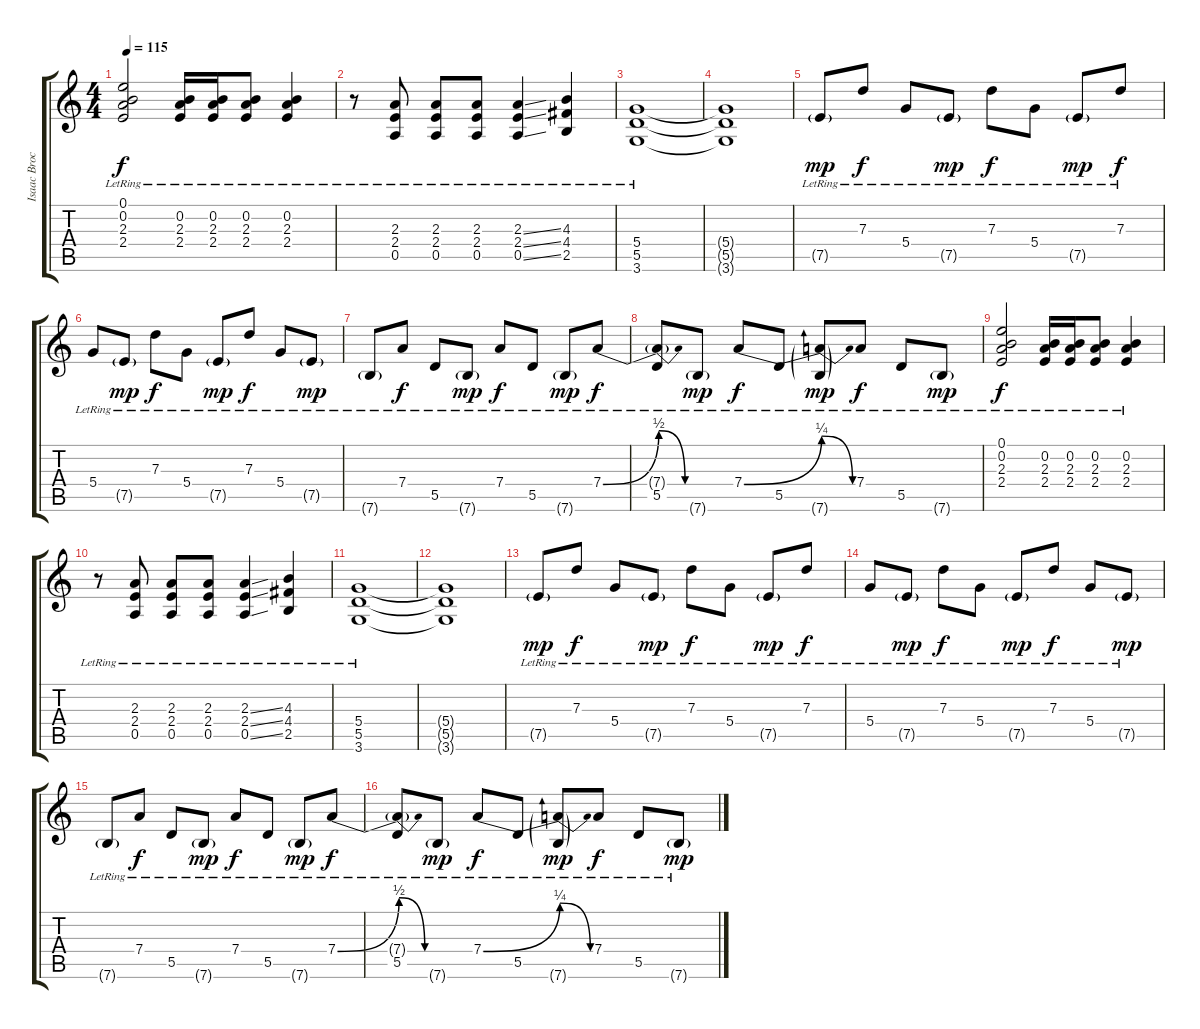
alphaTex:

\track ("Isaac Brock" "Isaac Broc") {instrument electricguitarclean}
\staff {score tabs}
\tuning (E4 B3 G3 D3 A2 E2) {hide}
\ts (4 4)
\tempo 115
\clef g2
\ks c
(0.1{lr} 0.2{lr} 2.3{lr} 2.4{lr}).2{dy f} (0.2{lr} 2.3{lr} 2.4{lr}).16 (0.2{lr} 2.3{lr} 2.4{lr}).16 (0.2{lr} 2.3{lr} 2.4{lr}).8 (0.2{lr} 2.3{lr} 2.4{lr}).4 |
r.8 (2.3{lr} 2.4{lr} 0.5{lr}).8 (2.3{lr} 2.4{lr} 0.5{lr}).8 (2.3{lr} 2.4{lr} 0.5{lr}).8 (2.3{ss lr} 2.4{ss lr} 0.5{ss lr}).4 (4.3{lr} 4.4{lr} 2.5{lr}).4 |
(5.4{lr} 5.5{lr} 3.6{lr}).1 |
(5.4{t} 5.5{t} 3.6{t}).1 |
7.5{g lr}.8{dy mp} 7.3{lr}.8{dy f} 5.4{lr}.8 7.5{g lr}.8{dy mp} 7.3{lr}.8{dy f} 5.4{lr}.8 7.5{g lr}.8{dy mp} 7.3{lr}.8{dy f} |
5.4{lr}.8 7.5{g lr}.8{dy mp} 7.3{lr}.8{dy f} 5.4{lr}.8 7.5{g lr}.8{dy mp} 7.3{lr}.8{dy f} 5.4{lr}.8 7.5{g lr}.8{dy mp} |
7.6{g lr}.8 7.4{lr}.8{dy f} 5.5{lr}.8 7.6{g lr}.8{dy mp} 7.4{lr}.8{dy f} 5.5{lr}.8 7.6{g lr}.8{dy mp} 7.4{be (bend 0 0 60 2) lr}.8{dy f} |
(7.4{be (release 0 2 60 0) t} 5.5{lr}).8 7.6{g lr}.8{dy mp} 7.4{be (bend 0 0 60 1) lr}.8{dy f} 5.5{lr}.8 (7.4{be (release 0 1 60 0) t} 7.6{g lr}).8{dy mp} 7.4{lr}.8{dy f} 5.5{lr}.8 7.6{g lr}.8{dy mp} |
(0.1{lr} 0.2{lr} 2.3{lr} 2.4{lr}).2{dy f} (0.2{lr} 2.3{lr} 2.4{lr}).16 (0.2{lr} 2.3{lr} 2.4{lr}).16 (0.2{lr} 2.3{lr} 2.4{lr}).8 (0.2{lr} 2.3{lr} 2.4{lr}).4 |
r.8 (2.3{lr} 2.4{lr} 0.5{lr}).8 (2.3{lr} 2.4{lr} 0.5{lr}).8 (2.3{lr} 2.4{lr} 0.5{lr}).8 (2.3{ss lr} 2.4{ss lr} 0.5{ss lr}).4 (4.3{lr} 4.4{lr} 2.5{lr}).4 |
(5.4{lr} 5.5{lr} 3.6{lr}).1 |
(5.4{t} 5.5{t} 3.6{t}).1 |
7.5{g lr}.8{dy mp} 7.3{lr}.8{dy f} 5.4{lr}.8 7.5{g lr}.8{dy mp} 7.3{lr}.8{dy f} 5.4{lr}.8 7.5{g lr}.8{dy mp} 7.3{lr}.8{dy f} |
5.4{lr}.8 7.5{g lr}.8{dy mp} 7.3{lr}.8{dy f} 5.4{lr}.8 7.5{g lr}.8{dy mp} 7.3{lr}.8{dy f} 5.4{lr}.8 7.5{g lr}.8{dy mp} |
7.6{g lr}.8 7.4{lr}.8{dy f} 5.5{lr}.8 7.6{g lr}.8{dy mp} 7.4{lr}.8{dy f} 5.5{lr}.8 7.6{g lr}.8{dy mp} 7.4{be (bend 0 0 60 2) lr}.8{dy f} |
(7.4{be (release 0 2 60 0) t} 5.5{lr}).8 7.6{g lr}.8{dy mp} 7.4{be (bend 0 0 60 1) lr}.8{dy f} 5.5{lr}.8 (7.4{be (release 0 1 60 0) t} 7.6{g lr}).8{dy mp} 7.4{lr}.8{dy f} 5.5{lr}.8 7.6{g lr}.8{dy mp}
